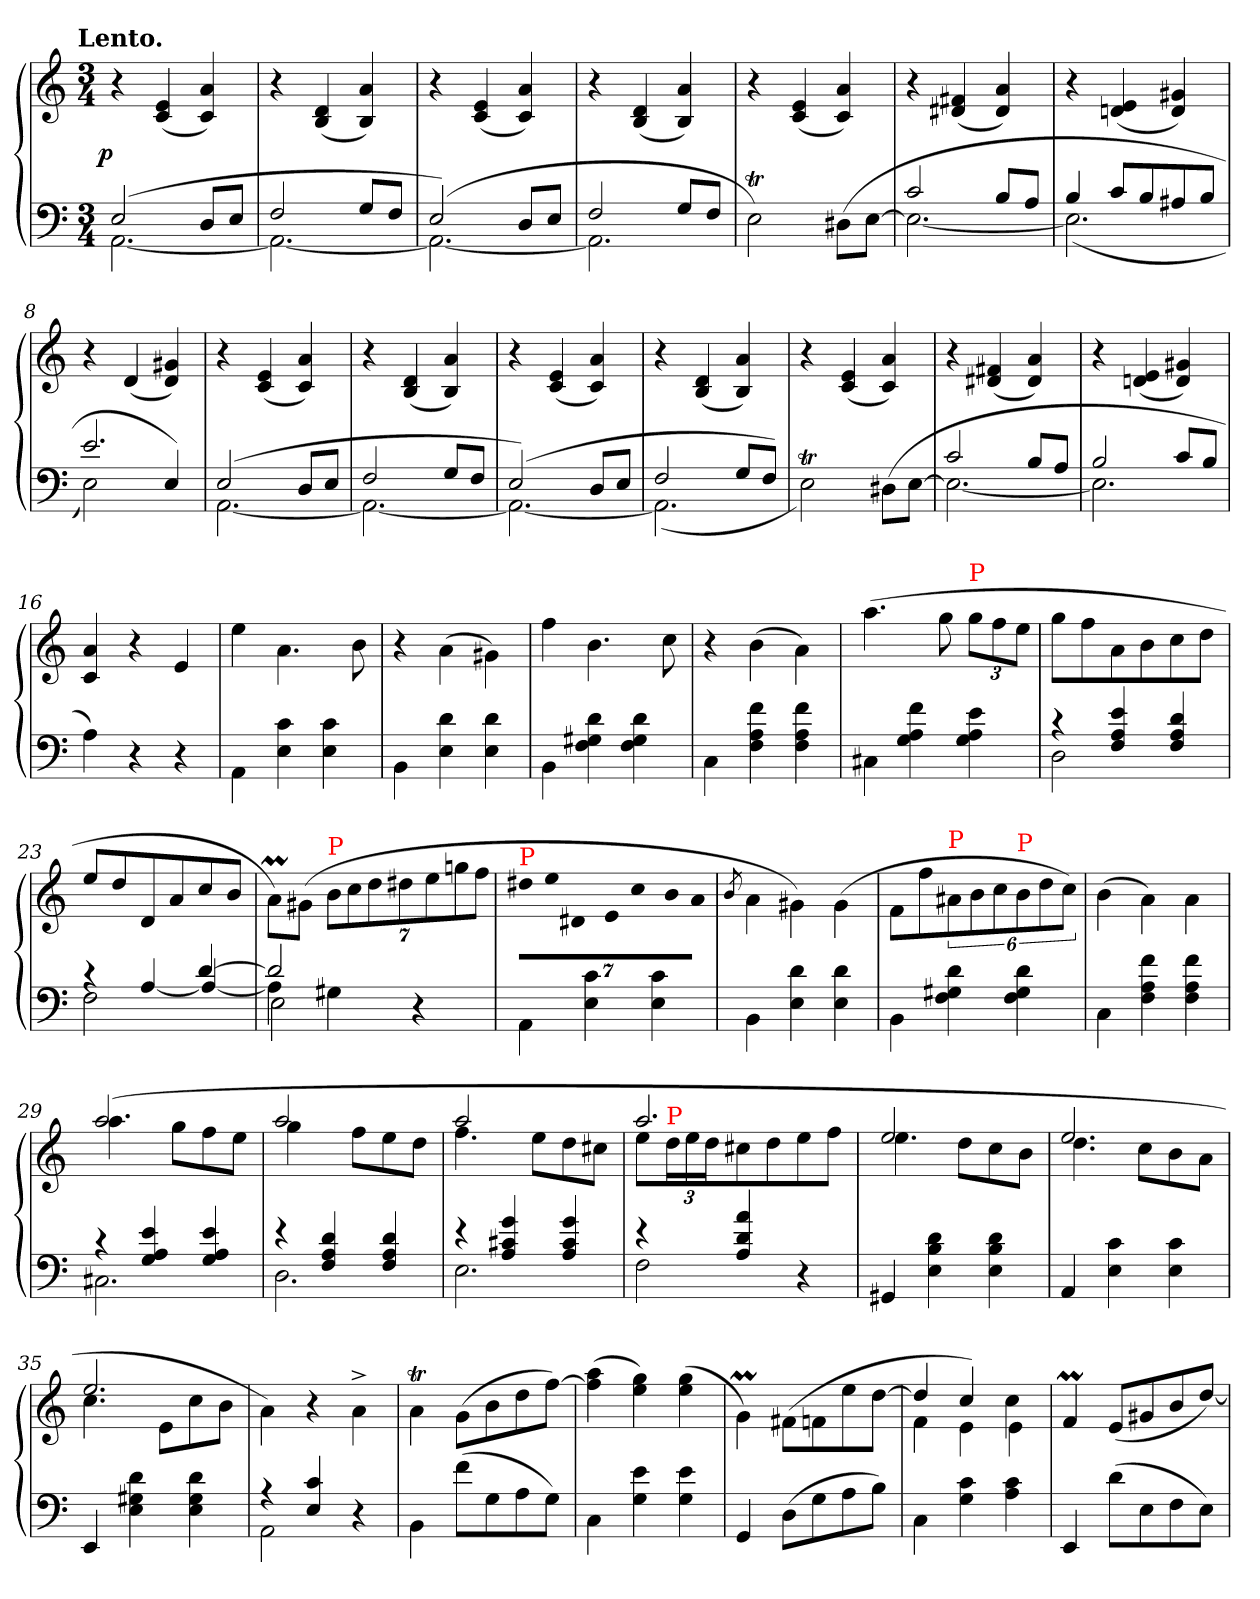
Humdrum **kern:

**kern	**kern	**dynam
*part1	*part1	*part1
*staff2	*staff1	*staff1/2
*clefF4	*clefG2	*
*k[]	*k[]	*
*a:	*a:	*
!!LO:TX:omd:t=Lento.
*M3/4	*M3/4	*
*MM50	*MM50	*
=1	=1	=1
*^	*	*
!	!	!	!LO:DY:rj
(>2E	[2.AA	4r	p
.	.	(>4e 4c	.
8DL	.	4a 4c)	.
8EJ	.	.	.
=2	=2	=2	=2
2F	2.AA_	4r	.
.	.	(>4d 4B	.
8GL	.	4a 4B)	.
8FJ	.	.	.
=3	=3	=3	=3
(>2E)	2.AA_	4r	.
.	.	(>4e 4c	.
8DL	.	4a 4c)	.
8EJ	.	.	.
=4	=4	=4	=4
2F	2.AA]	4r	.
.	.	(>4d 4B	.
8GL	.	4a 4B)	.
8FJ	.	.	.
*v	*v	*	*
=5	=5	=5
2Et)	4r	.
.	(>4e 4c	.
(>8D#XL	4a 4c)	.
[8EJ	.	.
=6	=6	=6
*^	*	*
2c	2.E_	4r	.
.	.	(>4f#X 4d#X	.
8BL	.	4a 4d#)	.
8AJ	.	.	.
=7	=7	=7	=7
4B	(<2.E]	4r	.
8cL	.	(>4e 4dn	.
8B	.	.	.
8A#X	.	4g#X 4d)	.
8BJ	.	.	.
=8	=8	=8	=8
2.e	2E)	4r	.
.	.	(>4d	.
.	4E/)	4g#X 4d)	.
=9	=9	=9	=9
(>2E	[2.AA	4r	.
.	.	(>4e 4c	.
8DL	.	4a 4c)	.
8EJ	.	.	.
=10	=10	=10	=10
2F	2.AA_	4r	.
.	.	(>4d 4B	.
8GL	.	4a 4B)	.
8FJ	.	.	.
=11	=11	=11	=11
(>2E)	2.AA_	4r	.
.	.	(>4e 4c	.
8DL	.	4a 4c)	.
8EJ	.	.	.
=12	=12	=12	=12
2F	(<2.AA]	4r	.
.	.	(>4d 4B	.
8GL	.	4a 4B)	.
8FJ)	.	.	.
*v	*v	*	*
=13	=13	=13
2Et)	4r	.
.	(>4e 4c	.
(>8D#XL	4a 4c)	.
[8EJ	.	.
=14	=14	=14
*^	*	*
2c	2.E_	4r	.
.	.	(>4f#X 4d#X	.
8BL	.	4a 4d#)	.
8AJ	.	.	.
=15	=15	=15	=15
2B	2.E]	4r	.
.	.	(>4e 4dn	.
8cL	.	4g#X 4d)	.
8BJ	.	.	.
*v	*v	*	*
=16	=16	=16
4A)	4a 4c	.
4r	4r	.
4r	4e	.
=17	=17	=17
4AA\	4ee	.
4c 4E	4.a\	.
4c 4E	.	.
.	8b	.
=18	=18	=18
4BB\	4r	.
4d 4E	(>4a\	.
4d 4E	4g#X\)	.
=19	=19	=19
4BB\	4ff	.
4d 4G#X 4F	4.b	.
4d 4G# 4F	.	.
.	8cc	.
=20	=20	=20
4C\	4r	.
4f 4A 4F	(>4b	.
4f 4A 4F	4a\)	.
=21	=21	=21
4C#X\	(>4.aa	.
4f 4A 4G	.	.
.	8gg	.
*	*Xbrackettup	*
!	!LO:TX:a:color=red:t=P	!
4e 4A 4G	12ggL	.
.	12ff	.
.	12eeJ	.
=22	=22	=22
*^	*	*
4rc	2D	8ggL	.
.	.	8ff	.
4e 4A 4F	.	8a	.
.	.	8b	.
4d/ 4A/ 4F/	4ryy	8cc	.
.	.	8ddJ	.
=23	=23	=23	=23
*	*^	*	*
2ryy	4rc	2F\	8eeL	.
.	.	.	8dd	.
.	[4A/	.	8d	.
.	.	.	8a	.
[4d	4A/_	4ryy	8cc	.
.	.	.	8bJ	.
=24	=24	=24	=24	=24
2d]	4A]	2E\	8aM\L)	.
.	.	.	(>8g#XJ	.
!	!	!	!LO:TX:a:color=red:t=P	!
.	4G#X	.	14bL	.
.	.	.	14cc	.
.	.	.	14dd	.
.	.	.	14dd#X	.
4ryy	4r	4ryy	.	.
.	.	.	14ee	.
.	.	.	14ggn	.
.	.	.	14ffJ	.
*v	*v	*v	*	*
=25	=25	=25
!	!LO:TX:a:color=red:t=P	!
!	!LO:N:vis=8	!
4AA\	28%3dd#X\L	.
!	!LO:N:vis=8	!
.	28%3ee	.
!	!LO:N:vis=8	!
.	28%3d#X	.
4c 4E	.	.
!	!LO:N:vis=8	!
.	28%3e	.
!	!LO:N:vis=8	!
.	28%3cc	.
4c 4E	.	.
!	!LO:N:vis=8	!
.	28%3b	.
!	!LO:N:vis=8	!
.	28%3aJ	.
=26	=26	=26
.	8qb/	.
4BB\	4a\	.
4d 4E	4g#X\)	.
4d 4E	(>4g#\	.
=27	=27	=27
4BB\	8fL	.
.	8ff	.
*	*brackettup	*
!	!LO:TX:a:color=red:t=P	!
4d 4G#X 4F	12a#X	.
.	12b	.
.	12cc	.
!	!LO:TX:a:color=red:t=P	!
4d 4G# 4F	12b	.
.	12dd	.
.	12ccJ)	.
=28	=28	=28
4C\	(>4b	.
4f 4A 4F	4a\)	.
4f 4A 4F	4a\	.
=29	=29	=29
*^	*^	*
4rc	2.C#X	(>2aa	4.aa	.
4e 4A 4G	.	.	.	.
.	.	.	8ggL	.
4e 4A 4G	.	4ryy	8ff	.
.	.	.	8eeJ	.
=30	=30	=30	=30	=30
4re	2.D	2aa	4gg	.
4d 4A 4F	.	.	8ryy	.
.	.	.	8ffL	.
4d 4A 4F	.	4ryy	8ee	.
.	.	.	8ddJ	.
=31	=31	=31	=31	=31
4re	2.E	2aa	4.ff	.
4g 4c#X 4A	.	.	.	.
.	.	.	8eeL	.
4g 4c# 4A	.	4ryy	8dd	.
.	.	.	8cc#XJ	.
=32	=32	=32	=32	=32
4re	2F	2.aa	8eeL	.
*	*	*	*Xbrackettup	*
!	!	!	!LO:TX:a:color=red:t=P	!
.	.	.	24ddL	.
.	.	.	24ee	.
.	.	.	24ddJ	.
4a 4d 4A	.	.	8cc#X	.
.	.	.	8dd	.
4r	4ryy	.	8ee	.
.	.	.	8ffJ	.
*v	*v	*	*	*
=33	=33	=33	=33
4GG#X	2ee	4.ee	.
4d 4B 4E	.	.	.
.	.	8ddL	.
4d 4B 4E	4ryy	8cc	.
.	.	8bJ	.
=34	=34	=34	=34
4AA	2.ee	4.dd	.
4c 4E	.	.	.
.	.	8ccL	.
4c 4E	.	8b	.
.	.	8aJ	.
=35	=35	=35	=35
4EE	2.ee	4.cc	.
4d 4G#X 4E	.	.	.
.	.	8eL	.
4d 4G# 4E	.	8cc	.
.	.	8bJ	.
*	*v	*v	*
=36	=36	=36
*^	*	*
4rA	2AA	4a\)	.
4c 4E	.	4r	.
4r	4ryy	4a^\	.
*v	*v	*	*
=37	=37	=37
4BB\	4aT\	.
(>8fL	(>8gL	.
8G	8b	.
8A	8dd	.
8GJ)	[8ffJ)	.
=38	=38	=38
4C\	(>4aa 4ff]	.
4e 4G	4gg 4ee)	.
4e 4G	(>4gg 4ee	.
=39	=39	=39
4GG	4gM\)	.
(>8DL	(>8f#X\L	.
8G	8fn	.
8A	8ee	.
8BJ)	[8ddJ	.
=40	=40	=40
*	*^	*
4C\	4dd]	4f	.
4c 4G	4cc)	4e	.
4c 4A	4cc\	4e	.
*	*v	*v	*
=41	=41	=41
4EE	4fM	.
(>8dL	(<8eL	.
8E	8g#X	.
8F	8b	.
8EJ)	[8ddJ)	.
=	=	=
*-	*-	*-
